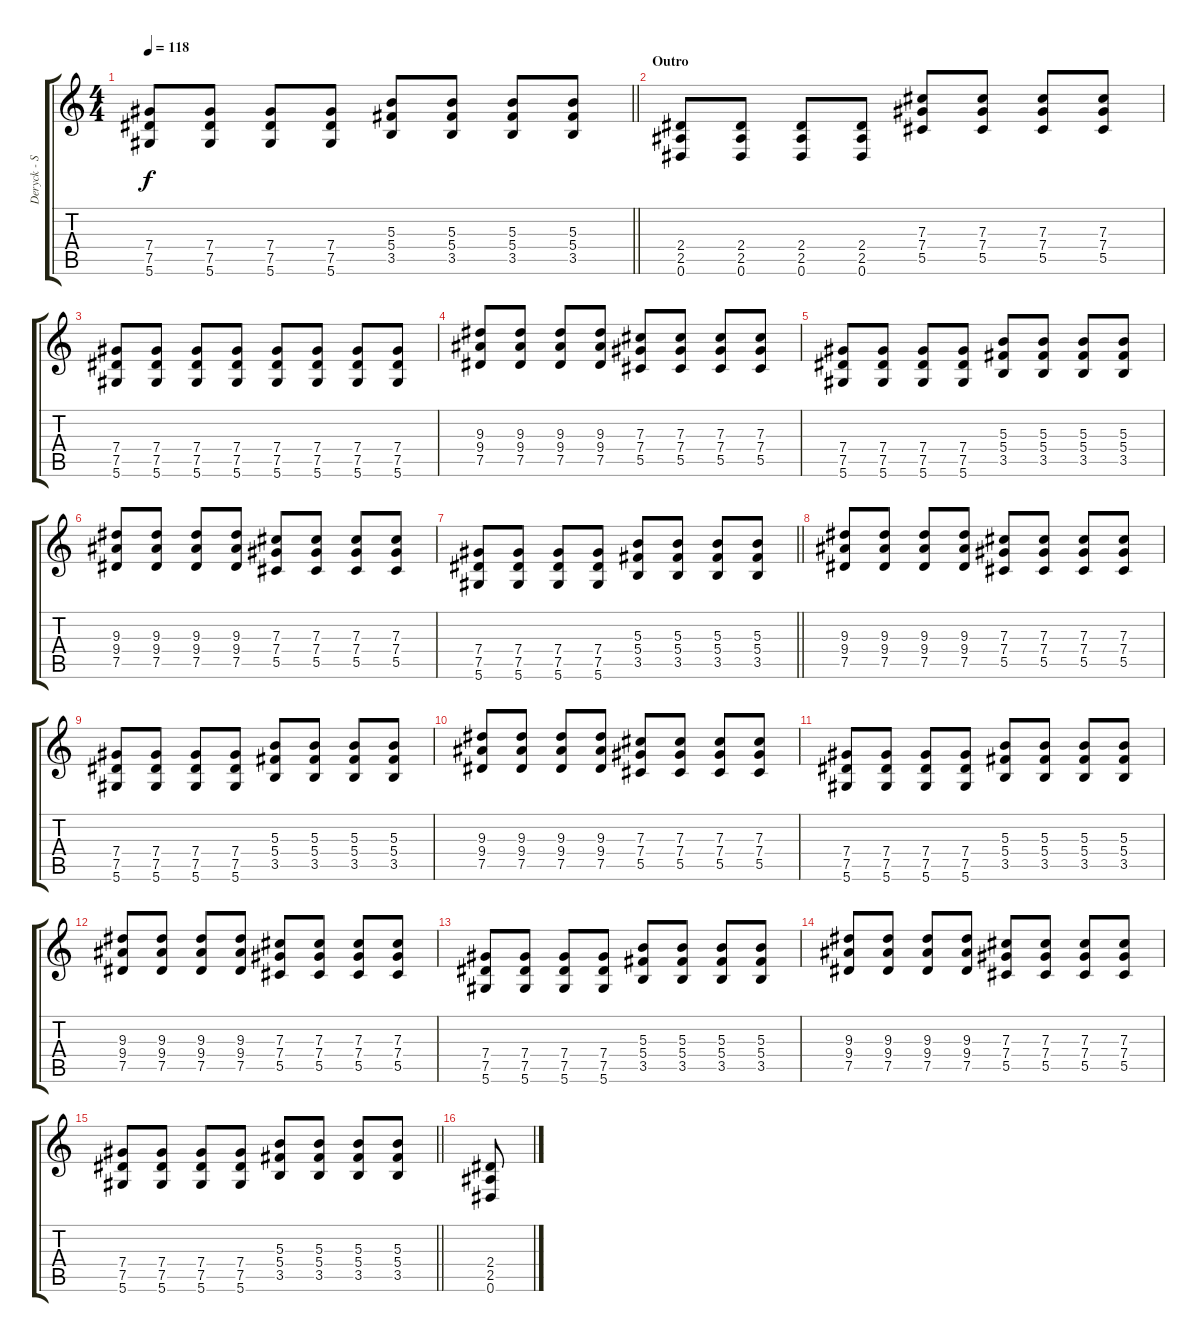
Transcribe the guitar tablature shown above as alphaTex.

\track ("Deryck - Second Guitar" "Deryck - S") {instrument distortionguitar}
\staff {score tabs}
\tuning (Eb4 Bb3 Gb3 Db3 Ab2 Eb2) {hide}
\ts (4 4)
\tempo 118
\clef g2
\barLineRight lightlight
\ks c
(7.4 7.5 5.6).8{dy f} (7.4 7.5 5.6).8 (7.4 7.5 5.6).8 (7.4 7.5 5.6).8 (5.3 5.4 3.5).8 (5.3 5.4 3.5).8 (5.3 5.4 3.5).8 (5.3 5.4 3.5).8 |
\section ("" "Outro")
(2.4 2.5 0.6).8 (2.4 2.5 0.6).8 (2.4 2.5 0.6).8 (2.4 2.5 0.6).8 (7.3 7.4 5.5).8 (7.3 7.4 5.5).8 (7.3 7.4 5.5).8 (7.3 7.4 5.5).8 |
(7.4 7.5 5.6).8 (7.4 7.5 5.6).8 (7.4 7.5 5.6).8 (7.4 7.5 5.6).8 (7.4 7.5 5.6).8 (7.4 7.5 5.6).8 (7.4 7.5 5.6).8 (7.4 7.5 5.6).8 |
(9.3 9.4 7.5).8 (9.3 9.4 7.5).8 (9.3 9.4 7.5).8 (9.3 9.4 7.5).8 (7.3 7.4 5.5).8 (7.3 7.4 5.5).8 (7.3 7.4 5.5).8 (7.3 7.4 5.5).8 |
(7.4 7.5 5.6).8 (7.4 7.5 5.6).8 (7.4 7.5 5.6).8 (7.4 7.5 5.6).8 (5.3 5.4 3.5).8 (5.3 5.4 3.5).8 (5.3 5.4 3.5).8 (5.3 5.4 3.5).8 |
(9.3 9.4 7.5).8 (9.3 9.4 7.5).8 (9.3 9.4 7.5).8 (9.3 9.4 7.5).8 (7.3 7.4 5.5).8 (7.3 7.4 5.5).8 (7.3 7.4 5.5).8 (7.3 7.4 5.5).8 |
\barLineRight lightlight
(7.4 7.5 5.6).8 (7.4 7.5 5.6).8 (7.4 7.5 5.6).8 (7.4 7.5 5.6).8 (5.3 5.4 3.5).8 (5.3 5.4 3.5).8 (5.3 5.4 3.5).8 (5.3 5.4 3.5).8 |
(9.3 9.4 7.5).8 (9.3 9.4 7.5).8 (9.3 9.4 7.5).8 (9.3 9.4 7.5).8 (7.3 7.4 5.5).8 (7.3 7.4 5.5).8 (7.3 7.4 5.5).8 (7.3 7.4 5.5).8 |
(7.4 7.5 5.6).8 (7.4 7.5 5.6).8 (7.4 7.5 5.6).8 (7.4 7.5 5.6).8 (5.3 5.4 3.5).8 (5.3 5.4 3.5).8 (5.3 5.4 3.5).8 (5.3 5.4 3.5).8 |
(9.3 9.4 7.5).8 (9.3 9.4 7.5).8 (9.3 9.4 7.5).8 (9.3 9.4 7.5).8 (7.3 7.4 5.5).8 (7.3 7.4 5.5).8 (7.3 7.4 5.5).8 (7.3 7.4 5.5).8 |
(7.4 7.5 5.6).8 (7.4 7.5 5.6).8 (7.4 7.5 5.6).8 (7.4 7.5 5.6).8 (5.3 5.4 3.5).8 (5.3 5.4 3.5).8 (5.3 5.4 3.5).8 (5.3 5.4 3.5).8 |
(9.3 9.4 7.5).8 (9.3 9.4 7.5).8 (9.3 9.4 7.5).8 (9.3 9.4 7.5).8 (7.3 7.4 5.5).8 (7.3 7.4 5.5).8 (7.3 7.4 5.5).8 (7.3 7.4 5.5).8 |
(7.4 7.5 5.6).8 (7.4 7.5 5.6).8 (7.4 7.5 5.6).8 (7.4 7.5 5.6).8 (5.3 5.4 3.5).8 (5.3 5.4 3.5).8 (5.3 5.4 3.5).8 (5.3 5.4 3.5).8 |
(9.3 9.4 7.5).8 (9.3 9.4 7.5).8 (9.3 9.4 7.5).8 (9.3 9.4 7.5).8 (7.3 7.4 5.5).8 (7.3 7.4 5.5).8 (7.3 7.4 5.5).8 (7.3 7.4 5.5).8 |
\barLineRight lightlight
(7.4 7.5 5.6).8 (7.4 7.5 5.6).8 (7.4 7.5 5.6).8 (7.4 7.5 5.6).8 (5.3 5.4 3.5).8 (5.3 5.4 3.5).8 (5.3 5.4 3.5).8 (5.3 5.4 3.5).8 |
(2.4 2.5 0.6).8
